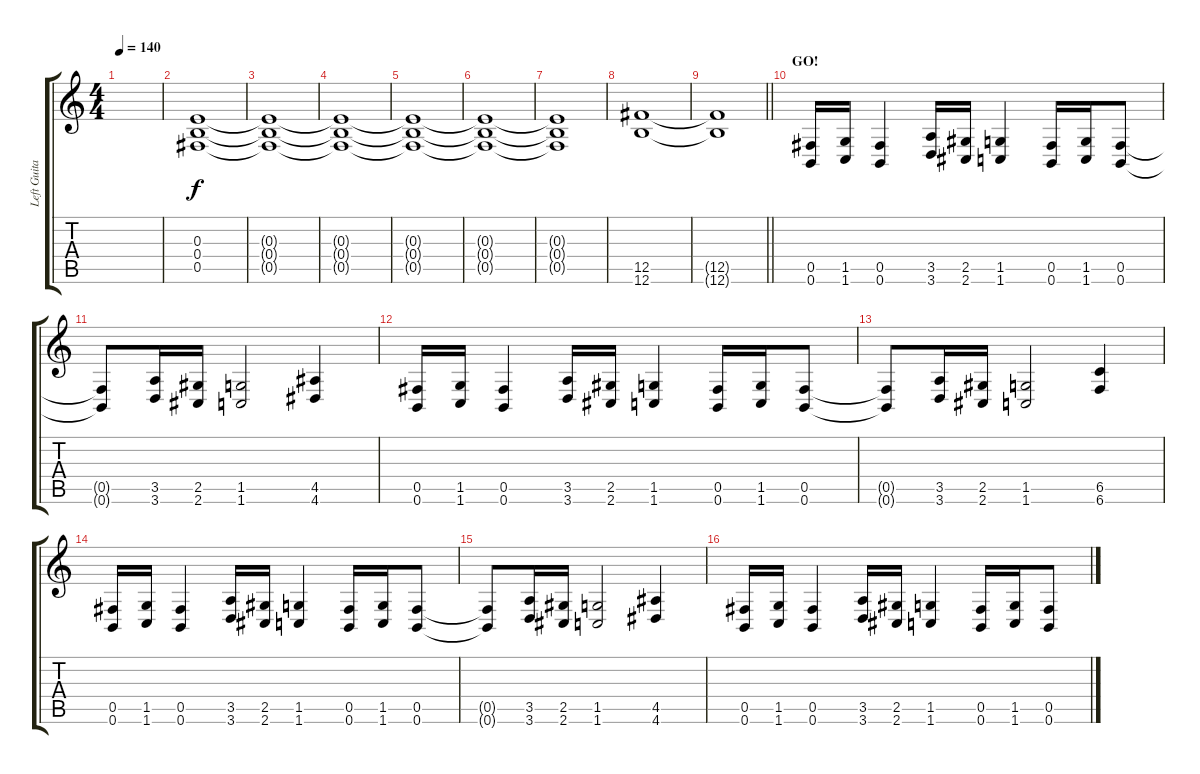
\track ("Left Guitar" "Left Guita") {instrument distortionguitar}
\staff {score tabs}
\tuning (Db4 Ab3 E3 B2 Gb2 B1) {hide}
\ts (4 4)
\tempo 140
\clef g2
\ks c
|
(0.3 0.4 0.5).1 |
(0.3{t} 0.4{t} 0.5{t}).1 |
(0.3{t} 0.4{t} 0.5{t}).1 |
(0.3{t} 0.4{t} 0.5{t}).1 |
(0.3{t} 0.4{t} 0.5{t}).1 |
(0.3{t} 0.4{t} 0.5{t}).1 |
(12.5 12.6).1 |
\barLineRight lightlight
(12.5{t} 12.6{t}).1 |
\section ("" "GO!")
(0.5 0.6).16 (1.5 1.6).16 (0.5 0.6).4 (3.5 3.6).16 (2.5 2.6).16 (1.5 1.6).4 (0.5 0.6).16 (1.5 1.6).16 (0.5 0.6).8 |
(0.5{t} 0.6{t}).8 (3.5 3.6).16 (2.5 2.6).16 (1.5 1.6).2 (4.5 4.6).4 |
(0.5 0.6).16 (1.5 1.6).16 (0.5 0.6).4 (3.5 3.6).16 (2.5 2.6).16 (1.5 1.6).4 (0.5 0.6).16 (1.5 1.6).16 (0.5 0.6).8 |
(0.5{t} 0.6{t}).8 (3.5 3.6).16 (2.5 2.6).16 (1.5 1.6).2 (6.5 6.6).4 |
(0.5 0.6).16 (1.5 1.6).16 (0.5 0.6).4 (3.5 3.6).16 (2.5 2.6).16 (1.5 1.6).4 (0.5 0.6).16 (1.5 1.6).16 (0.5 0.6).8 |
(0.5{t} 0.6{t}).8 (3.5 3.6).16 (2.5 2.6).16 (1.5 1.6).2 (4.5 4.6).4 |
(0.5 0.6).16 (1.5 1.6).16 (0.5 0.6).4 (3.5 3.6).16 (2.5 2.6).16 (1.5 1.6).4 (0.5 0.6).16 (1.5 1.6).16 (0.5 0.6).8
